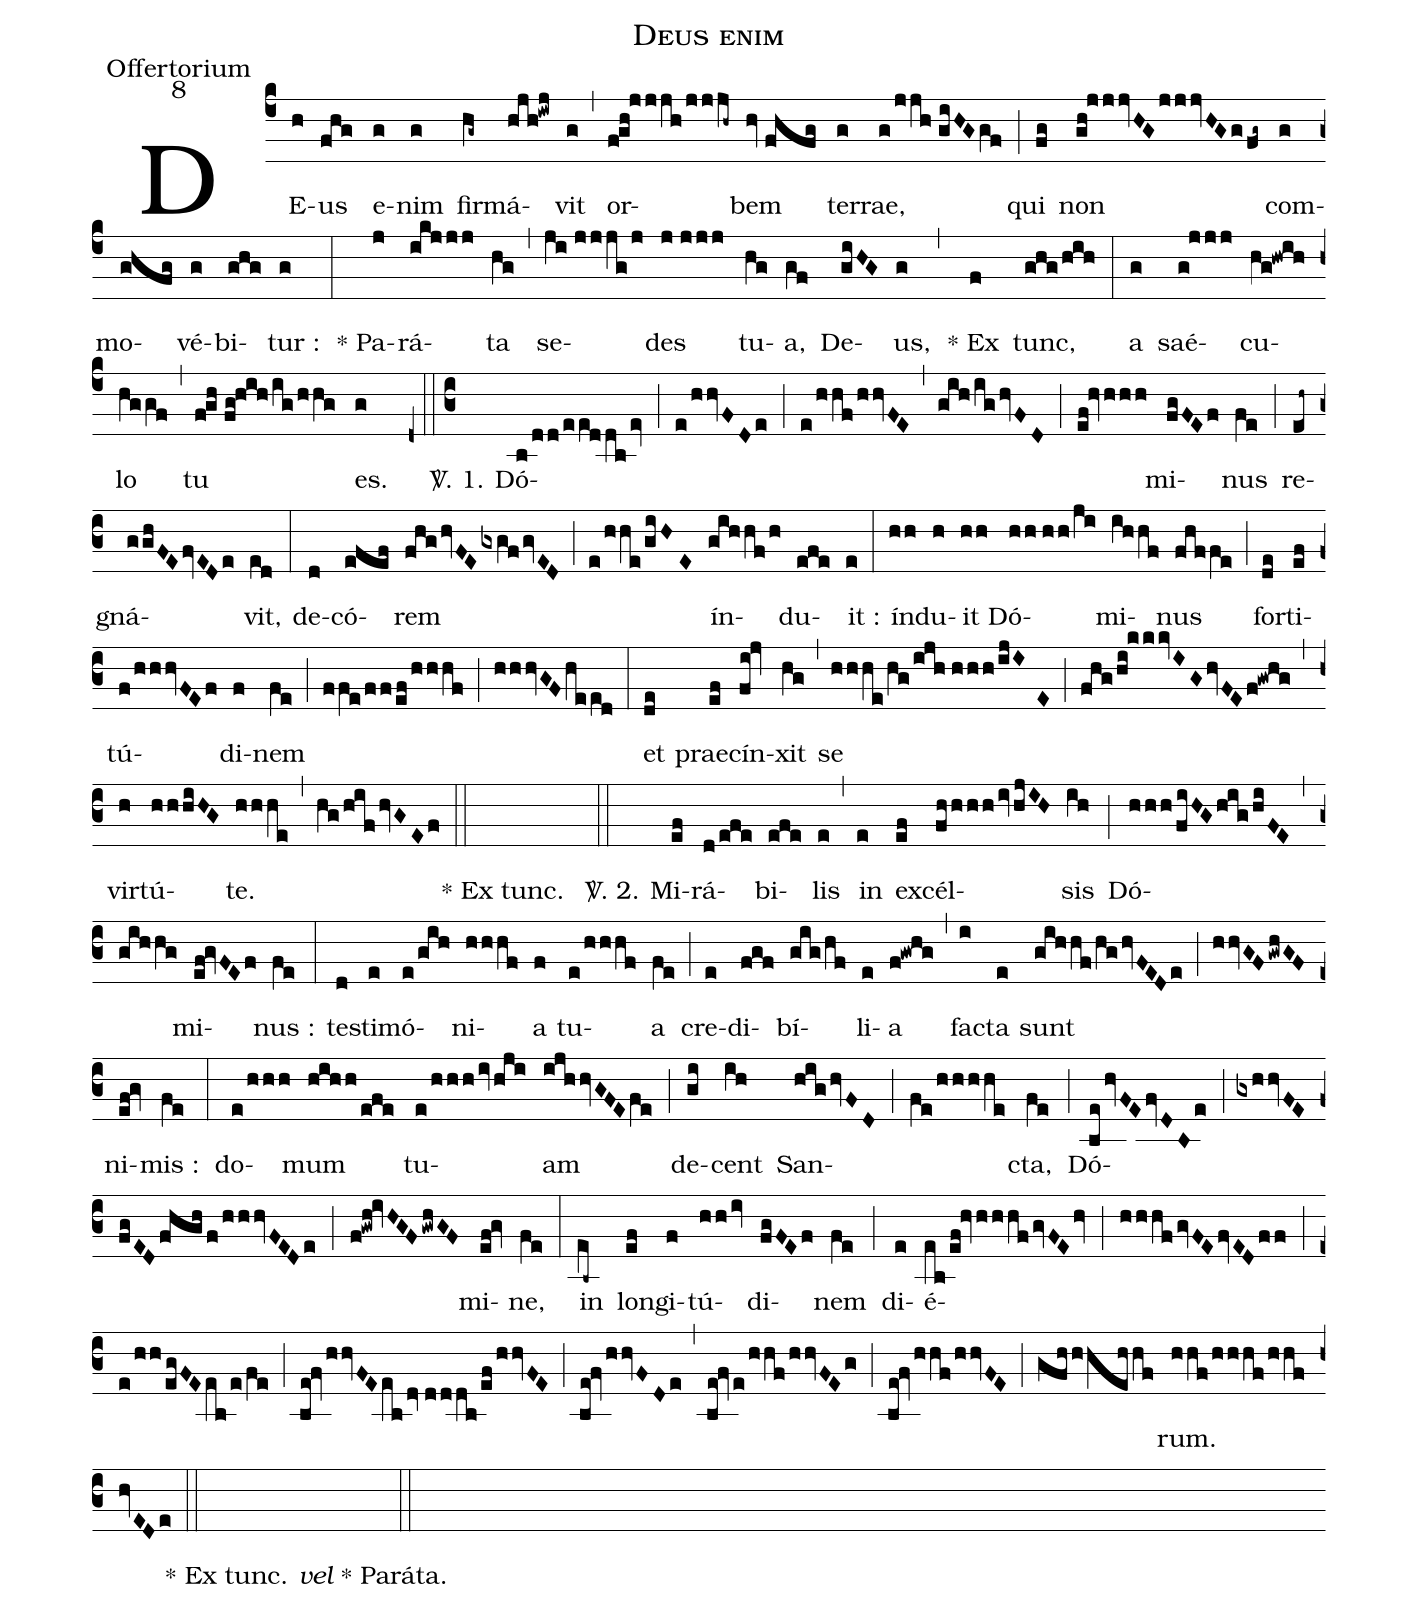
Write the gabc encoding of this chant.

name:Deus enim;
office-part:Offertorium;
mode:8;
%%
(c4) DE(h)us(fhg) e(g)nim(g) fir(hg~)má(hjh!iwj)vit(g) (,) or(fgh!jjjh/jjjh~)bem(hv//fhfg) ter(g)rae,(g/jjh//giHGgf) (;) qui(fg) non(gh!jjjvHGjjjvHGg/fg~) com(g)mo(ghfg)vé(g)bi(ghg)tur :(g) (:) * Pa(j)rá(ikjjj)ta(hg) (,) se(ji//jjjg/j)des(j//jjj) tu(hg)a,(gf) De(giHG)us,(g) (,) * Ex(f) tunc,(ghg/hih) (:) a(g) saé(g!jjj)cu(hg!hwih)lo(hggf) (,) tu(fgh//fg!hih/ig/hhg) es.(g) ~~(z0::c3)
<sp>V/</sp>. 1. Dó(b/dd/eeddbev)(;)(e/hhvFDe)(;)(e/hhf/hhvFE)(,)(gih/ighvFD)(;)(ef!hvhhh)mi(fgFEf)nus(fe) (;) re(eh~)gná(gghFEfvEDe)vit,(ed) (:) de(d)có(efef)rem(fhghvFEgxgfgvED) (;) (e/hhe/giH//E) ín(gihhf/h)du(efe)it :(e) (:) ín(hh)du(h)it(hh) Dó(hh//hh/ji)mi(ihhf)nus(fhffe) (;) for(de)ti(ef)tú(f/hhhvFEf)di(f)nem(fe) (;) (ffe/ff/ef/hhhf) (;) (hhhvGFheed) (:) et(de) prae(ef)cín(fi!jv)xit(hg) (,) se(hhhe/hg/ijh//hhh/ijIE) (;) (fhg/hi!kkkvIGhvFEf!gwhg) (,) vir(h)tú(hhhiHG)te.(hhhe) (,) (hg/hifhvGEf) (::) () * Ex tunc.() (::)
<sp>V/</sp>. 2. Mi(ef)rá(d/efe)bi(efe)lis(e) (,) in(e) ex(ef)cél(fhhhhivhjIH)sis(ih) (;) Dó(hhh/fiHGhig/hiFE)(,)(gihhg)mi(ef!gvFEf)nus :(fe) (:) te(d)sti(e)mó(e/gih)ni(hhhf)a(f) tu(e/hhhf)a(fe) (;) cre(e)di(fgf)bí(gig/hf)li(e)a(f!gwhg) (,) fa(i)cta(e) sunt(gihhf/hghvFEDe) (;) (hhvGFgwhGF) ni(ef!gv)mis :(fe) (:) do(e/hhh)mum(hihh/efe) tu(e/hhhivhji)am(ijhhvGFEfe) (;) de(gi)cent(ih) San(highvFD)(;)(fe/hhhhe)cta,(fe) (;) Dó(behvFEfvDBe)(;)(gxhhvFEfgEDfhgh/f/hhhvFEDe)(;)(f!gwh!ivHGFgwhGF)mi(ef!gv)ne,(fe) (:) in(eb~) lon(ef)gi(f)tú(hhiv)di(fgFEf)nem(fe) (;) di(e)é(eb/ef!hvhhhfgvFEhv)(;)(hhhfgvFEfvEDff)(;)(e/hh/egFEeb/e/fe)(;)(be!fvhhvFEebdv//dddb/ef/hhvFE)(;)(be!fvhhvFDe)(,)(be!fve/hhf/hhvFEg)(;)(be!fv/hhf/hhvFE)(;)(gfhhhehhf)rum.(hhf/hhhf/hhfhvEDe) (::) () * Ex tunc. <i>vel</i> * Paráta.() (::)
